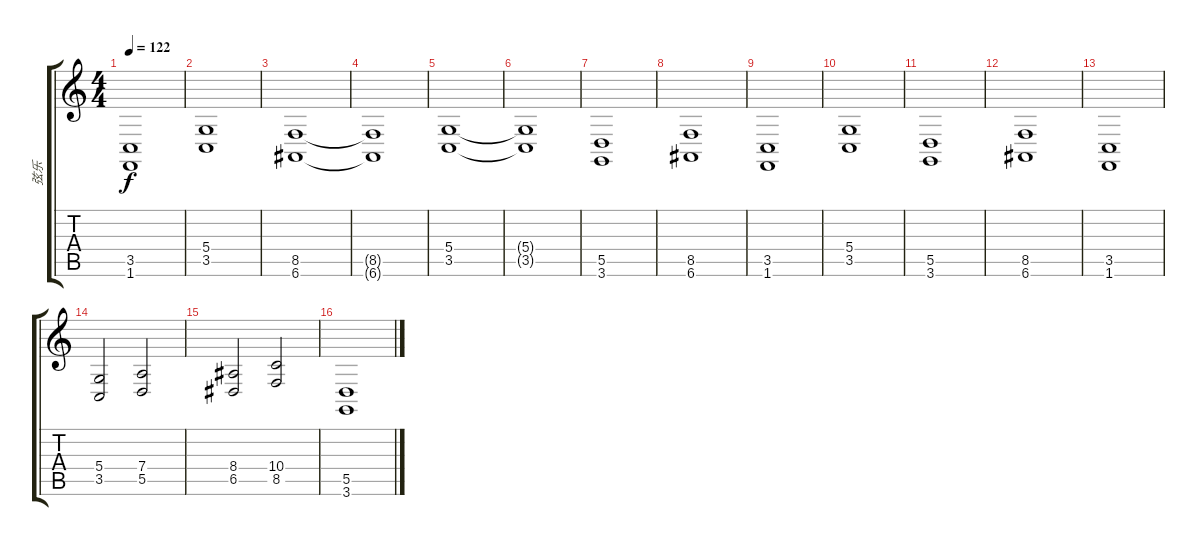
\track ("弦乐" "弦乐") {instrument lead1square}
\staff {score tabs}
\tuning (E4 B3 G3 D3 A2 E2) {hide}
\ts (4 4)
\tempo 122
\clef g2
\ks c
(3.5 1.6).1{dy f} |
(5.4 3.5).1 |
(8.5 6.6).1 |
(8.5{t} 6.6{t}).1 |
(5.4 3.5).1 |
(5.4{t} 3.5{t}).1 |
(5.5 3.6).1 |
(8.5 6.6).1 |
(3.5 1.6).1 |
(5.4 3.5).1 |
(5.5 3.6).1 |
(8.5 6.6).1 |
(3.5 1.6).1 |
(5.4 3.5).2 (7.4 5.5).2 |
(8.4 6.5).2 (10.4 8.5).2 |
(5.5 3.6).1
